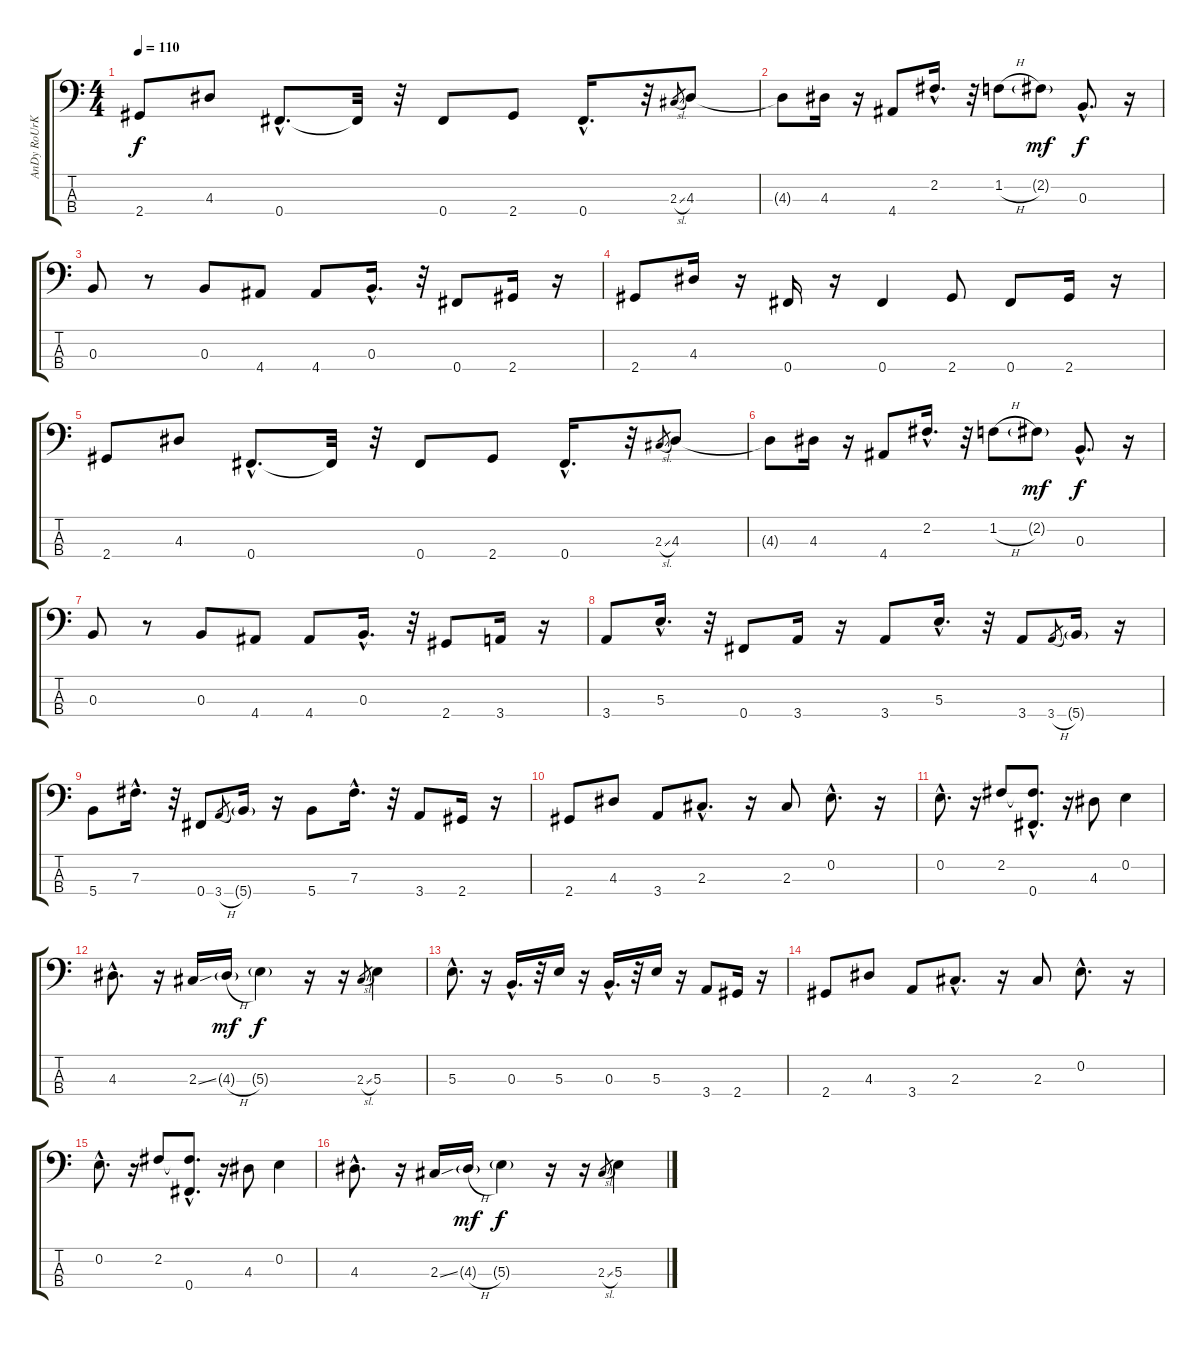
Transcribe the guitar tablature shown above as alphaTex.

\track ("AnDy RoUrKe" "AnDy RoUrK") {instrument electricbasspick}
\staff {score tabs}
\tuning (A2 E2 B1 Gb1) {hide}
\ts (4 4)
\tempo 110
\clef f4
\ks c
2.4.8{dy f} 4.3.8 0.4{hac}.8{d} 0.4{t}.32 r.32 0.4.8 2.4.8 0.4{hac}.16{d} r.32 2.3{sl}.8{gr} 4.3.8 |
4.3{t}.8 4.3.16 r.16 4.4.8 2.2{hac}.16{d} r.32 1.2{h}.8 2.2{g}.8{dy mf} 0.3{hac}.8{d dy f} r.16 |
0.3.8 r.8 0.3.8 4.4.8 4.4.8 0.3{hac}.16{d} r.32 0.4.8 2.4.16 r.16 |
2.4.8 4.3.16 r.16 0.4.16 r.16 0.4.4 2.4.8 0.4.8 2.4.16 r.16 |
2.4.8 4.3.8 0.4{hac}.8{d} 0.4{t}.32 r.32 0.4.8 2.4.8 0.4{hac}.16{d} r.32 2.3{sl}.8{gr} 4.3.8 |
4.3{t}.8 4.3.16 r.16 4.4.8 2.2{hac}.16{d} r.32 1.2{h}.8 2.2{g}.8{dy mf} 0.3{hac}.8{d dy f} r.16 |
0.3.8 r.8 0.3.8 4.4.8 4.4.8 0.3{hac}.16{d} r.32 2.4.8 3.4.16 r.16 |
3.4.8 5.3{hac}.16{d} r.32 0.4.8 3.4.16 r.16 3.4.8 5.3{hac}.16{d} r.32 3.4.8 3.4{h}.8{gr} 5.4{g}.16 r.16 |
5.4.8 7.3{hac}.16{d} r.32 0.4.8 3.4{h}.8{gr} 5.4{g}.16 r.16 5.4.8 7.3{hac}.16{d} r.32 3.4.8 2.4.16 r.16 |
2.4.8 4.3.8 3.4.8 2.3{hac}.8{d} r.16 2.3.8 0.2{hac}.8{d} r.16 |
0.2{hac}.8{d} r.16 2.2.8 (2.2{hac t} 0.4{hac}).8{d} r.16 4.3.8 0.2.4 |
4.3{hac}.8{d} r.16 2.3{ss}.16 4.3{h g}.16{dy mf volume 15} 5.3{g}.4{dy f} r.16 r.16 2.3{sl}.8{gr} 5.3.4{volume 13} |
5.3{hac}.8{d volume 14} r.16 0.3{hac}.16{d} r.32 5.3.16 r.16 0.3{hac}.16{d} r.32 5.3.16 r.16 3.4.8 2.4.16 r.16 |
2.4.8 4.3.8 3.4.8 2.3{hac}.8{d} r.16 2.3.8 0.2{hac}.8{d} r.16 |
0.2{hac}.8{d} r.16 2.2.8 (2.2{hac t} 0.4{hac}).8{d} r.16 4.3.8 0.2.4 |
4.3{hac}.8{d} r.16 2.3{ss}.16 4.3{h g}.16{dy mf volume 15} 5.3{g}.4{dy f} r.16 r.16 2.3{sl}.8{gr} 5.3.4{volume 13}
